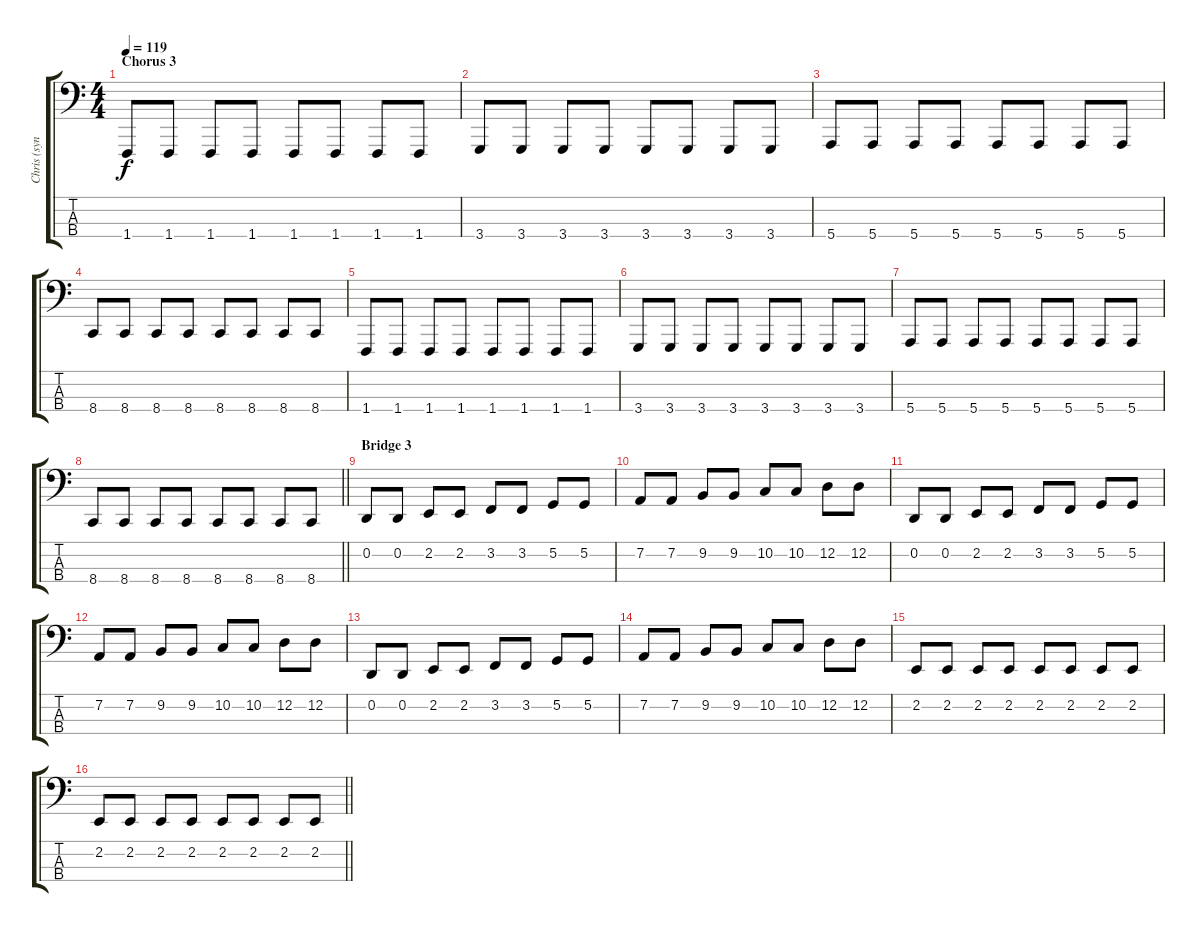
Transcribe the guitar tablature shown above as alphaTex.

\track ("Chris (synth)" "Chris (syn") {instrument lead2sawtooth}
\staff {score tabs}
\tuning (G2 D2 A1 E1) {hide}
\ts (4 4)
\section ("" "Chorus 3")
\tempo 119
\clef f4
\ks c
1.4.8{dy f} 1.4.8 1.4.8 1.4.8 1.4.8 1.4.8 1.4.8 1.4.8 |
3.4.8 3.4.8 3.4.8 3.4.8 3.4.8 3.4.8 3.4.8 3.4.8 |
5.4.8 5.4.8 5.4.8 5.4.8 5.4.8 5.4.8 5.4.8 5.4.8 |
8.4.8 8.4.8 8.4.8 8.4.8 8.4.8 8.4.8 8.4.8 8.4.8 |
1.4.8 1.4.8 1.4.8 1.4.8 1.4.8 1.4.8 1.4.8 1.4.8 |
3.4.8 3.4.8 3.4.8 3.4.8 3.4.8 3.4.8 3.4.8 3.4.8 |
5.4.8 5.4.8 5.4.8 5.4.8 5.4.8 5.4.8 5.4.8 5.4.8 |
\barLineRight lightlight
8.4.8 8.4.8 8.4.8 8.4.8 8.4.8 8.4.8 8.4.8 8.4.8 |
\section ("" "Bridge 3")
0.2.8 0.2.8 2.2.8 2.2.8 3.2.8 3.2.8 5.2.8 5.2.8 |
7.2.8 7.2.8 9.2.8 9.2.8 10.2.8 10.2.8 12.2.8 12.2.8 |
0.2.8 0.2.8 2.2.8 2.2.8 3.2.8 3.2.8 5.2.8 5.2.8 |
7.2.8 7.2.8 9.2.8 9.2.8 10.2.8 10.2.8 12.2.8 12.2.8 |
0.2.8 0.2.8 2.2.8 2.2.8 3.2.8 3.2.8 5.2.8 5.2.8 |
7.2.8 7.2.8 9.2.8 9.2.8 10.2.8 10.2.8 12.2.8 12.2.8 |
2.2.8 2.2.8 2.2.8 2.2.8 2.2.8 2.2.8 2.2.8 2.2.8 |
\barLineRight lightlight
2.2.8 2.2.8 2.2.8 2.2.8 2.2.8 2.2.8 2.2.8 2.2.8
